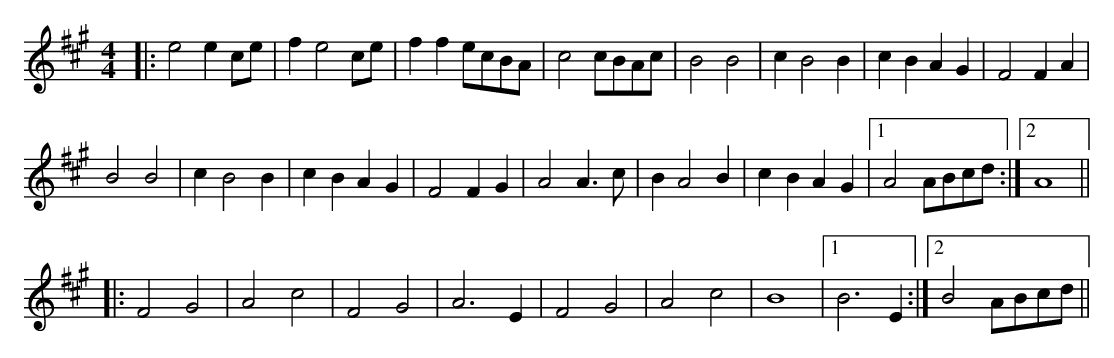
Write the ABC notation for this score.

X:1
M:4/4
K:A
|:e4 e2ce|f2e4 ce|f2f2 ecBA|c4 cBAc|B4 B4|c2B4 B2|c2B2A2G2|F4 F2A2|
B4 B4|c2B4 B2|c2B2A2G2|F4 F2G2|A4 A3c|B2 A4 B2|c2B2A2G2|1 A4ABcd:|2 A8||
|:F4G4|A4c4|F4G4|A6E2|F4G4|A4c4|B8|1 B6E2:|2 B4 ABcd||
